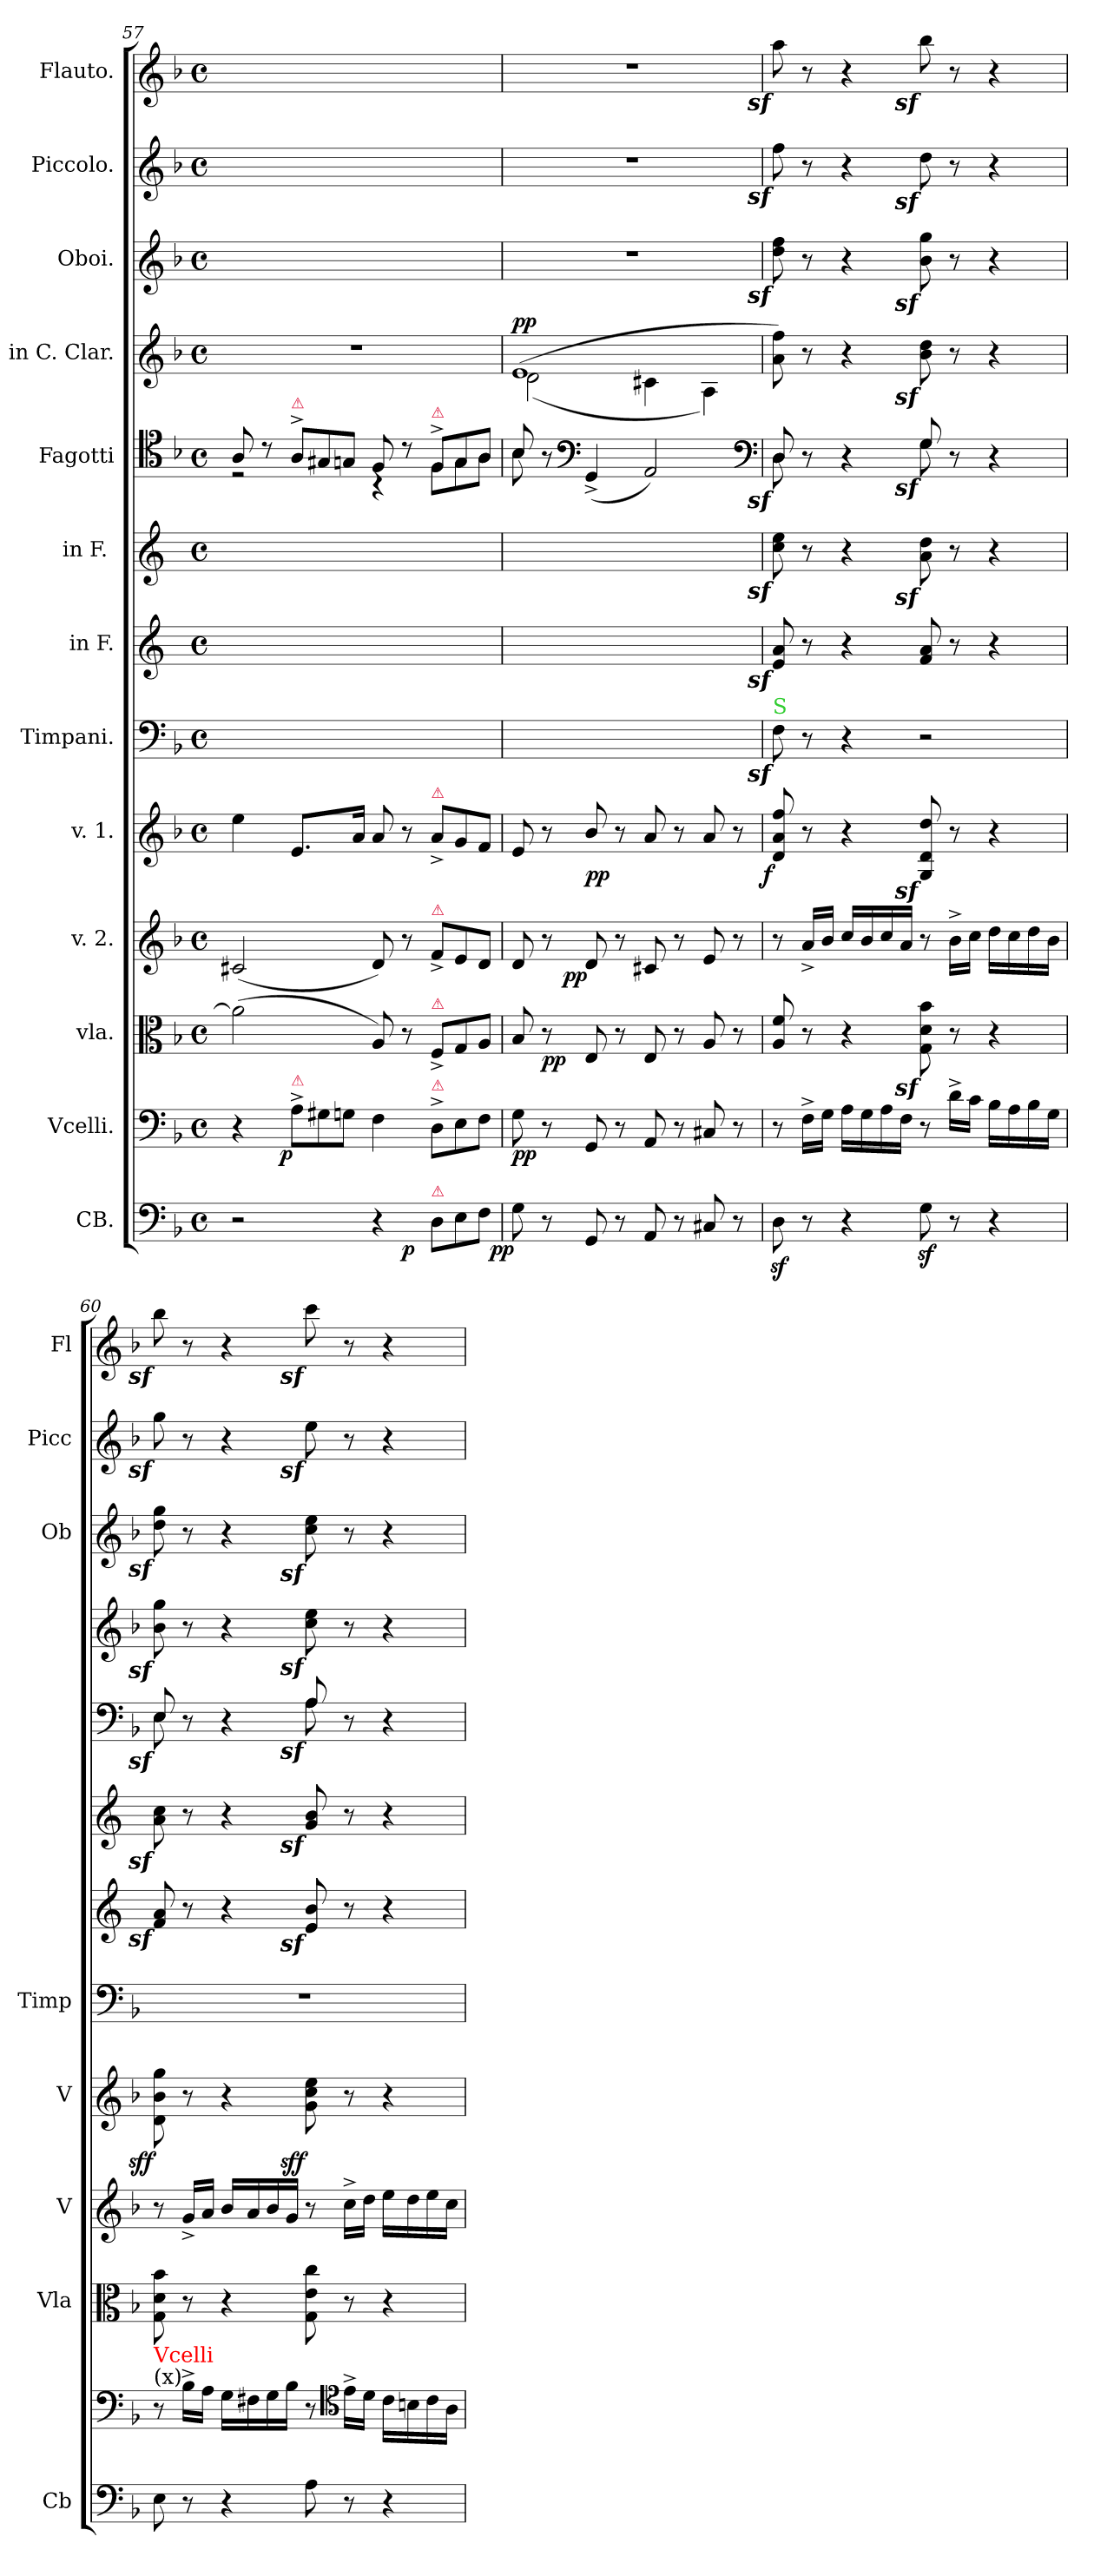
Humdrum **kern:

**kern	**dynam	**kern	**dynam	**kern	**dynam	**kern	**dynam	**kern	**dynam	**kern	**kern	**kern	**kern	**kern	**dynam	**kern	**kern	**kern
*part13	*part13	*part12	*part12	*part11	*part11	*part10	*part10	*part9	*part9	*part8	*part7	*part6	*part5	*part4	*part4	*part3	*part2	*part1
*staff13	*staff13	*staff12	*staff12	*staff11	*staff11	*staff10	*staff10	*staff9	*staff9	*staff8	*staff7	*staff6	*staff5	*staff4	*staff4	*staff3	*staff2	*staff1
*I"CB.	*	*I"Vcelli.	*	*I"vla.	*	*I"v. 2.	*	*I"v. 1.	*	*I"Timpani.	*I"in F.	*I"in F. 	*I"Fagotti	*I"in C. Clar.	*	*I"Oboi.	*I"Piccolo.	*I"Flauto.
*I'Cb	*	*	*	*I'Vla	*	*I'V	*	*I'V	*	*I'Timp	*	*	*	*	*	*I'Ob	*I'Picc	*I'Fl
*clefF4	*	*clefF4	*	*clefC3	*	*clefG2	*	*clefG2	*	*clefF4	*clefG2	*clefG2	*clefC4	*clefG2	*	*clefG2	*clefG2	*clefG2
*	*	*	*	*	*	*	*	*	*	*	*ITrd4c7	*ITrd4c7	*	*	*	*	*	*
*k[b-]	*	*k[b-]	*	*k[b-]	*	*k[b-]	*	*k[b-]	*	*k[b-]	*k[b-]	*k[b-]	*k[b-]	*k[b-]	*	*k[b-]	*k[b-]	*k[b-]
*M4/4	*	*M4/4	*	*M4/4	*	*M4/4	*	*M4/4	*	*M4/4	*M4/4	*M4/4	*M4/4	*M4/4	*	*M4/4	*M4/4	*M4/4
*met(c)	*	*met(c)	*	*met(c)	*	*met(c)	*	*met(c)	*	*met(c)	*met(c)	*met(c)	*met(c)	*met(c)	*	*met(c)	*met(c)	*met(c)
=57	=57	=57	=57	=57	=57	=57	=57	=57	=57	=57	=57	=57	=57	=57	=57	=57	=57	=57
*^	*	*	*	*	*	*	*	*	*	*	*	*	*^	*	*	*	*	*
2r	2ryy	.	4r	.	(2a\]	.	(>2c#X/	.	4ee\	.	1ryy	1ryy	1ryy	8A/	2rD	1r	.	1ryy	1ryy	1ryy
.	.	.	.	.	.	.	.	.	.	.	.	.	.	8r	.	.	.	.	.	.
*	*	*	*Xtuplet	*	*	*	*	*	*	*	*	*	*	*Xtuplet	*	*	*	*	*	*
!	!	!	!	!	!	!	!	!	!	!	!	!	!	!LO:TX:a:color=crimson:t=⚠	!	!	!	!	!	!
!	!	!	!LO:TX:a:color=crimson:t=⚠	!	!	!	!	!	!	!	!	!	!	!	!	!	!	!	!	!
!	!	!	!	!LO:DY:rj	!	!	!	!	!	!	!	!	!	!	!	!	!	!	!	!
.	.	.	12A^\L	p	.	.	.	.	8.e/L	.	.	.	.	12A^</L	.	.	.	.	.	.
.	.	.	12G#X\	.	.	.	.	.	.	.	.	.	.	12G#X/	.	.	.	.	.	.
.	.	.	12Gn\J	.	.	.	.	.	.	.	.	.	.	12Gn/J	.	.	.	.	.	.
.	.	.	.	.	.	.	.	.	16a/Jk	.	.	.	.	.	.	.	.	.	.	.
4r	8ryy	.	4F\	.	8A/)	.	8d/)	.	8a/	.	.	.	.	8F/	4rBB	.	.	.	.	.
.	4.ryy	p	.	.	8r	.	8r	.	8r	.	.	.	.	8r	.	.	.	.	.	.
*Xtuplet	*	*	*	*	*Xtuplet	*	*Xtuplet	*	*Xtuplet	*	*	*	*	*	*	*	*	*	*	*
!	!	!	!	!	!	!	!	!	!	!	!	!	!	!LO:TX:a:color=crimson:t=⚠	!	!	!	!	!	!
!	!	!	!	!	!	!	!	!	!LO:TX:a:color=crimson:t=⚠	!	!	!	!	!	!	!	!	!	!	!
!	!	!	!	!	!	!	!LO:TX:a:color=crimson:t=⚠	!	!	!	!	!	!	!	!	!	!	!	!	!
!	!	!	!	!	!LO:TX:a:color=crimson:t=⚠	!	!	!	!	!	!	!	!	!	!	!	!	!	!	!
!	!	!	!LO:TX:a:color=crimson:t=⚠	!	!	!	!	!	!	!	!	!	!	!	!	!	!	!	!	!
!LO:TX:a:color=crimson:t=⚠	!	!	!	!	!	!	!	!	!	!	!	!	!	!	!	!	!	!	!	!
12D\L	.	.	12D^\L	.	12F^/L	.	12f^/L	.	12a^/L	.	.	.	.	12F^/L	12F\L	.	.	.	.	.
12E\	.	.	12E\	.	12G/	.	12e/	.	12g/	.	.	.	.	12G/	12G\	.	.	.	.	.
12F\J	.	.	12F\J	.	12A/J	.	12d/J	.	12f/J	.	.	.	.	12A/J	12A\J	.	.	.	.	.
=58	=58	=58	=58	=58	=58	=58	=58	=58	=58	=58	=58	=58	=58	=58	=58	=58	=58	=58	=58	=58
*	*	*	*	*	*	*	*	*	*	*	*	*	*	*	*	*^	*	*	*	*
!	!	!LO:DY:rj	!	!	!	!	!	!	!	!	!	!	!	!	!	!	!	!LO:DY:a	!	!	!
*v	*v	*	*	*	*	*	*	*	*	*	*	*	*	*	*	*	*	*	*	*	*
8G\	pp	8G\	pp	8B-/	.	8d/	.	8e/	.	1ryy	1ryy	1ryy	8B-/	8B-\	(1e/	(2d\	pp	1r	1r	1r
8r	.	8r	.	8r	pp	8r	.	8r	.	.	.	.	8r	8ryy	.	.	.	.	.	.
*	*	*	*	*	*	*	*	*	*	*	*	*	*clefF4	*	*	*	*	*	*	*
!	!	!	!	!	!	!	!LO:DY:rj	!	!	!	!	!	!	!	!	!	!	!	!	!
8GG/	.	8GG/	.	8E/	.	8d/	pp	8b-/	pp	.	.	.	(4GG^/	4ryy	.	.	.	.	.	.
8r	.	8r	.	8r	.	8r	.	8r	.	.	.	.	.	.	.	.	.	.	.	.
8AA/	.	8AA/	.	8E/	.	8c#X/	.	8a/	.	.	.	.	2AA/)	2ryy	.	4c#X\	.	.	.	.
8r	.	8r	.	8r	.	8r	.	8r	.	.	.	.	.	.	.	.	.	.	.	.
8C#X/	.	8C#X/	.	8A/	.	8e/	.	8a/	.	.	.	.	.	.	.	4A\)	.	.	.	.
8r	.	8r	.	8r	.	8r	.	8r	.	.	.	.	.	.	.	.	.	.	.	.
*	*	*	*	*	*	*	*	*	*	*	*	*	*	*	*v	*v	*	*	*	*
*	*	*	*	*	*	*	*	*	*	*	*	*	*clefF4	*	*	*	*	*	*
=59	=59	=59	=59	=59	=59	=59	=59	=59	=59	=59	=59	=59	=59	=59	=59	=59	=59	=59	=59
!	!	!	!	!	!	!	!	!	!	!LO:TX:a:color=limegreen:t=S	!	!	!	!	!	!	!	!	!
!	!	!	!	!	!	!	!	!	!LO:DY:rj	!LO:DY:rj	!LO:DY:rj	!LO:DY:rj	!	!LO:DY:rj	!	!	!LO:DY:rj	!LO:DY:rj	!LO:DY:rj
8Dz\	.	8r	.	8A/ 8f/	.	8r	.	8d/ 8a/ 8ff/	f	8Fz\	8Az/ 8dz/	8fz\ 8az\	8D/	8Dz\	8a\ 8ff\)	.	8ddz\ 8ffz\	8ffz\	8aaz\
8r	.	16F^\LL	.	8r	.	16a^/LL	.	8r	.	8r	8r	8r	8r	8ryy	8r	.	8r	8r	8r
.	.	16G\JJ	.	.	.	16b-/JJ	.	.	.	.	.	.	.	.	.	.	.	.	.
4r	.	16A\LL	.	4r	.	16cc/LL	.	4r	.	4r	4r	4r	4r	4ryy	4r	.	4r	4r	4r
.	.	16G\	.	.	.	16b-/	.	.	.	.	.	.	.	.	.	.	.	.	.
.	.	16A\	.	.	.	16cc/	.	.	.	.	.	.	.	.	.	.	.	.	.
.	.	16F\JJ	.	.	.	16a/JJ	.	.	.	.	.	.	.	.	.	.	.	.	.
!	!	!	!	!LO:DY:rj	!	!	!	!LO:DY:rj	!	!	!	!LO:DY:rj	!	!LO:DY:rj	!LO:DY:rj	!	!LO:DY:rj	!LO:DY:rj	!LO:DY:rj
8Gz\	.	8r	.	8Gz\ 8dz\ 8b-z\	.	8r	.	8Gz/ 8dz/ 8ddz/	.	2r	8B-/ 8d/	8dz\ 8gz\	8G/	8Gz\	8b-z\ 8ddz\	.	8b-z\ 8ggz\	8ddz\	8bb-z\
8r	.	16d^\LL	.	8r	.	16b-^\LL	.	8r	.	.	8r	8r	8r	8ryy	8r	.	8r	8r	8r
.	.	16c\JJ	.	.	.	16cc\JJ	.	.	.	.	.	.	.	.	.	.	.	.	.
4r	.	16B-\LL	.	4r	.	16dd\LL	.	4r	.	.	4r	4r	4r	4ryy	4r	.	4r	4r	4r
.	.	16A\	.	.	.	16cc\	.	.	.	.	.	.	.	.	.	.	.	.	.
.	.	16B-\	.	.	.	16dd\	.	.	.	.	.	.	.	.	.	.	.	.	.
.	.	16G\JJ	.	.	.	16b-\JJ	.	.	.	.	.	.	.	.	.	.	.	.	.
=60	=60	=60	=60	=60	=60	=60	=60	=60	=60	=60	=60	=60	=60	=60	=60	=60	=60	=60	=60
!	!	!LO:TX:a:color=red:t=Vcelli	!	!	!	!	!	!	!	!	!	!	!	!	!	!	!	!	!
!	!	!LO:TX:a:t=(x)	!	!	!	!	!	!	!	!	!	!	!	!	!	!	!	!	!
!	!	!	!	!	!	!	!	!	!LO:DY:rj	!	!LO:DY:rj	!LO:DY:rj	!	!LO:DY:rj	!LO:DY:rj	!	!LO:DY:rj	!LO:DY:rj	!LO:DY:rj
8E\	.	8r	.	8Gi\ 8di\ 8b-i\	.	8r	.	8d\ 8b-\ 8gg\	sff	1r	8B-z/ 8dz/	8dz\ 8fz\	8E/	8Ez\	8b-z\ 8ggz\	.	8ddz\ 8ggz\	8ggz\	8bb-z\
8r	.	16B-^\LL	.	8r	.	16g^/LL	.	8r	.	.	8r	8r	8r	8ryy	8r	.	8r	8r	8r
.	.	16A\JJ	.	.	.	16a/JJ	.	.	.	.	.	.	.	.	.	.	.	.	.
4r	.	16G\LL	.	4r	.	16b-/LL	.	4r	.	.	4r	4r	4r	4ryy	4r	.	4r	4r	4r
.	.	16F#X\	.	.	.	16a/	.	.	.	.	.	.	.	.	.	.	.	.	.
.	.	16G\	.	.	.	16b-/	.	.	.	.	.	.	.	.	.	.	.	.	.
.	.	16B-\JJ	.	.	.	16g/JJ	.	.	.	.	.	.	.	.	.	.	.	.	.
!	!	!	!	!	!	!	!	!	!LO:DY:rj	!	!LO:DY:rj	!LO:DY:rj	!	!LO:DY:rj	!LO:DY:rj	!	!LO:DY:rj	!LO:DY:rj	!LO:DY:rj
8A\	.	8r	.	8Gi\ 8ei\ 8cci\	.	8r	.	8g\ 8cc\ 8ee\	sff	.	8Az/ 8ez/	8cz/ 8ez/	8A/	8Az\	8ccz\ 8eez\	.	8ccz\ 8eez\	8eez\	8cccz\
*	*	*clefC4	*	*	*	*	*	*	*	*	*	*	*	*	*	*	*	*	*
8r	.	16e^\LL	.	8r	.	16cc^\LL	.	8r	.	.	8r	8r	8r	8ryy	8r	.	8r	8r	8r
.	.	16d\JJ	.	.	.	16dd\JJ	.	.	.	.	.	.	.	.	.	.	.	.	.
4r	.	16c\LL	.	4r	.	16ee\LL	.	4r	.	.	4r	4r	4r	4ryy	4r	.	4r	4r	4r
.	.	16Bn\	.	.	.	16dd\	.	.	.	.	.	.	.	.	.	.	.	.	.
.	.	16c\	.	.	.	16ee\	.	.	.	.	.	.	.	.	.	.	.	.	.
.	.	16A\JJ	.	.	.	16cc\JJ	.	.	.	.	.	.	.	.	.	.	.	.	.
*	*	*	*	*	*	*	*	*	*	*	*	*	*v	*v	*	*	*	*	*
=	=	=	=	=	=	=	=	=	=	=	=	=	=	=	=	=	=	=
*-	*-	*-	*-	*-	*-	*-	*-	*-	*-	*-	*-	*-	*-	*-	*-	*-	*-	*-
